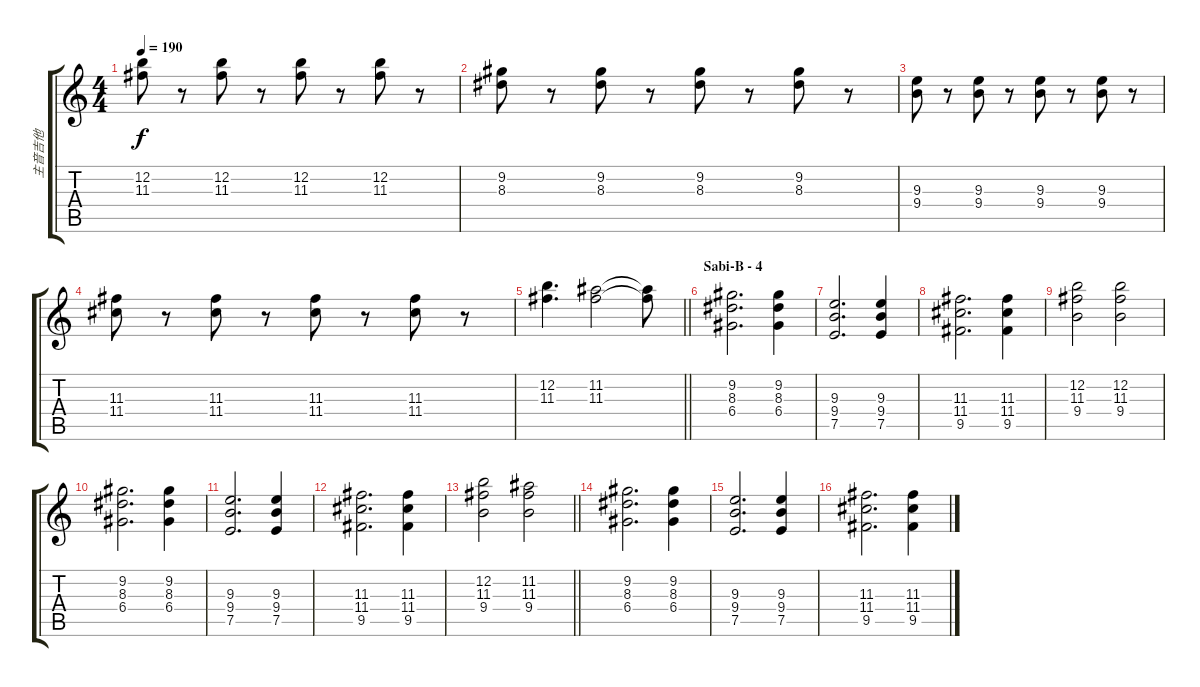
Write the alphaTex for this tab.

\track ("主音吉他" "主音吉他") {instrument overdrivenguitar}
\staff {score tabs}
\tuning (E4 B3 G3 D3 A2 E2) {hide}
\ts (4 4)
\tempo 190
\clef g2
\ks c
(12.2 11.3).8{dy f} r.8 (12.2 11.3).8 r.8 (12.2 11.3).8 r.8 (12.2 11.3).8 r.8 |
(9.2 8.3).8 r.8 (9.2 8.3).8 r.8 (9.2 8.3).8 r.8 (9.2 8.3).8 r.8 |
(9.3 9.4).8 r.8 (9.3 9.4).8 r.8 (9.3 9.4).8 r.8 (9.3 9.4).8 r.8 |
(11.3 11.4).8 r.8 (11.3 11.4).8 r.8 (11.3 11.4).8 r.8 (11.3 11.4).8 r.8 |
\barLineRight lightlight
(12.2 11.3).4{d} (11.2 11.3).2 (11.2{t} 11.3{t}).8 |
\section ("" "Sabi-B - 4")
(9.2 8.3 6.4).2{d} (9.2 8.3 6.4).4 |
(9.3 9.4 7.5).2{d} (9.3 9.4 7.5).4 |
(11.3 11.4 9.5).2{d} (11.3 11.4 9.5).4 |
(12.2 11.3 9.4).2 (12.2 11.3 9.4).2 |
(9.2 8.3 6.4).2{d} (9.2 8.3 6.4).4 |
(9.3 9.4 7.5).2{d} (9.3 9.4 7.5).4 |
(11.3 11.4 9.5).2{d} (11.3 11.4 9.5).4 |
\barLineRight lightlight
(12.2 11.3 9.4).2 (11.2 11.3 9.4).2 |
(9.2 8.3 6.4).2{d} (9.2 8.3 6.4).4 |
(9.3 9.4 7.5).2{d} (9.3 9.4 7.5).4 |
(11.3 11.4 9.5).2{d} (11.3 11.4 9.5).4
